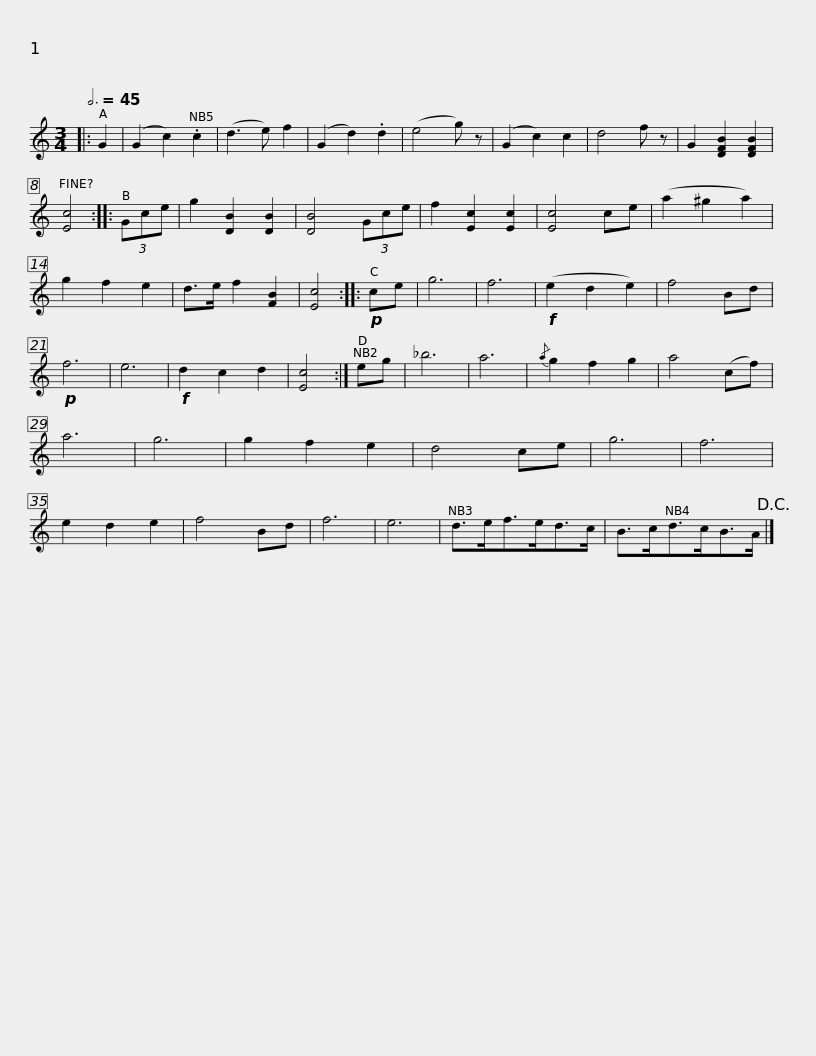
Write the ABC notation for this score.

X:1
L:1/8
Q:3/4=45
M:3/4
I:linebreak $
K:C
V:1 treble
V:1
|: G2 | (G2 c2) .c2 | (d3 e) f2 | (G2 d2) .d2 | (e4 g) z | %5
 (G2 c2) c2 | d4 f z | G2 [DFB]2 [DFB]2 | [Ec]4 :: (3Gce | %10
 g2 [DB]2 [DB]2 | [DB]4 (3Gce | f2 [Ec]2 [Ec]2 |$ [Ec]4 ce | (a2 ^g2 a2) | %15
 g2 f2 e2 | d>e f2 [FB]2 | [Ec]4 ::!p! ce | g6 | %20
 f6 |!f! (e2 d2 e2) | f4 Bd |!p! f6 | e6 | %25
!f! d2 c2 d2 | [Ec]4 :| eg |$ _b6 | a6 | %30
{/a} g2 f2 g2 | a4 (cf) | a6 | g6 | g2 f2 e2 | %35
 d4 ce | g6 | f6 | e2 d2 e2 | f4 Bd | %40
 f6 | e6 |$ d>ef>ed>c | B>cd>cB>A!D.C.! |] %44
